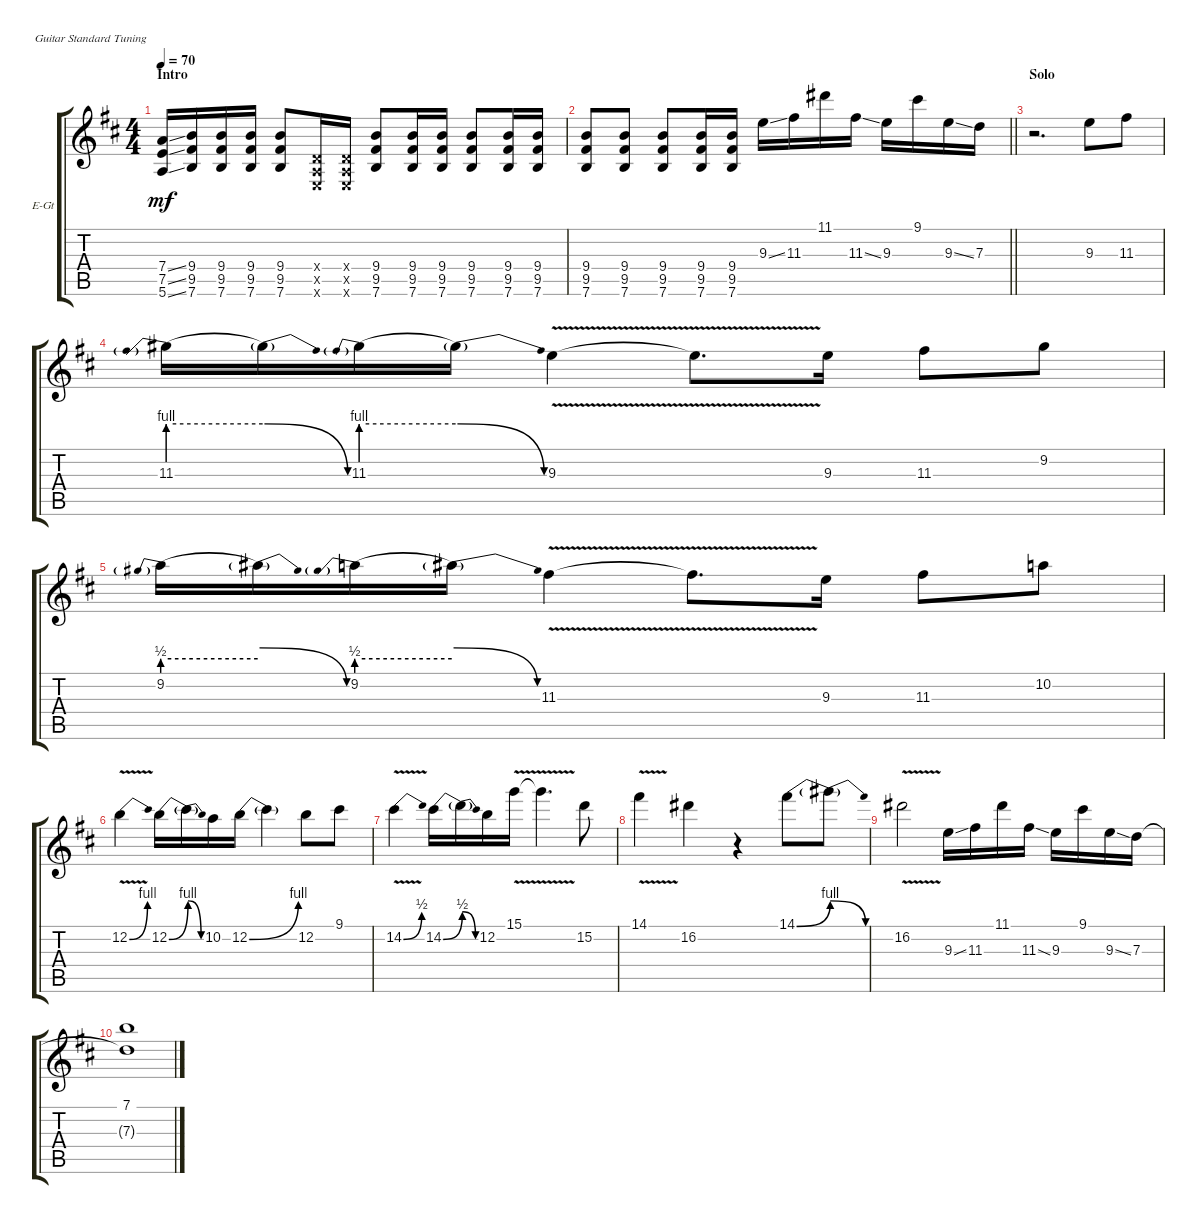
\defaultSystemsLayout 4
\bracketExtendMode groupsimilarinstruments
\firstSystemTrackNameOrientation horizontal
\otherSystemsTrackNameOrientation horizontal
\track ("Electric Guitar" "E-Gt") {instrument electricguitarclean}
\staff {score tabs}
\tuning (E4 B3 G3 D3 A2 E2)
\ts (4 4)
\section ("" "Intro")
\tempo 70
\clef g2
\ks bminor
(5.6{ss} 7.5{ss} 7.4{ss}).16{dy mf instrument electricguitarclean} (7.6 9.5 9.4).16 (7.6 9.5 9.4).16 (7.6 9.5 9.4).16 (7.6 9.5 9.4).8 (0.4{x} 0.5{x} 0.6{x}).16 (0.4{x} 0.5{x} 0.6{x}).16 (7.6 9.5 9.4).8 (7.6 9.5 9.4).16 (7.6 9.5 9.4).16 (7.6 9.5 9.4).8 (7.6 9.5 9.4).16 (7.6 9.5 9.4).16 |
\barLineRight lightlight
(7.6 9.5 9.4).8 (7.6 9.5 9.4).8 (7.6 9.5 9.4).8 (7.6 9.5 9.4).16 (7.6 9.5 9.4).16 9.3{ss}.16 11.3.16 11.1.16 11.3{ss}.16 9.3.16 9.1.16 9.3{ss}.16 7.3.16 |
\section ("" "Solo")
r.2{d} 9.3.8 11.3.8 |
11.3{be (prebend 0 4 60 4)}.16 11.3{be (release 0 4 15 0) t}.16 11.3{be (prebend 0 4 60 4)}.16 11.3{be (release 0 4 15 0) t}.16 9.3{v}.4 9.3{v t}.8{d} 9.3.16 11.3.8 9.2.8 |
9.2{be (prebend 0 2 60 2)}.16 9.2{be (release 0 4 15 0) t}.16 9.2{be (prebend 0 2 60 2)}.16 9.2{be (release 0 4 15 0) t}.16 11.3{v}.4 11.3{v t}.8{d} 9.3.16 11.3.8 10.2.8 |
12.2{be (bend 0 0 15 4) v}.4 12.2{be (bend 0 0 15 4)}.16 12.2{be (release 0 4 15 0) t}.16 10.2.16 12.2{be (bend 0 0 15 4)}.16 12.2{t}.4 12.2.8 9.1.8 |
14.2{be (bend 0 0 15 2) v}.4 14.2{be (bend 0 0 15.6 2)}.16 14.2{be (release 0 2 15 0) t}.16 12.2.16 15.1{v}.16 15.1{v t}.4{d} 15.2.8 |
14.1{v}.4 16.2.4 r.4 14.1{be (bend 0 0 15 4)}.8 14.1{be (release 0 4 15 0) t}.8 |
16.2{v}.2 9.3{ss}.16 11.3.16 11.1.16 11.3{ss}.16 9.3.16 9.1.16 9.3{ss}.16 7.3.16 |
(7.1 7.3{t}).1
